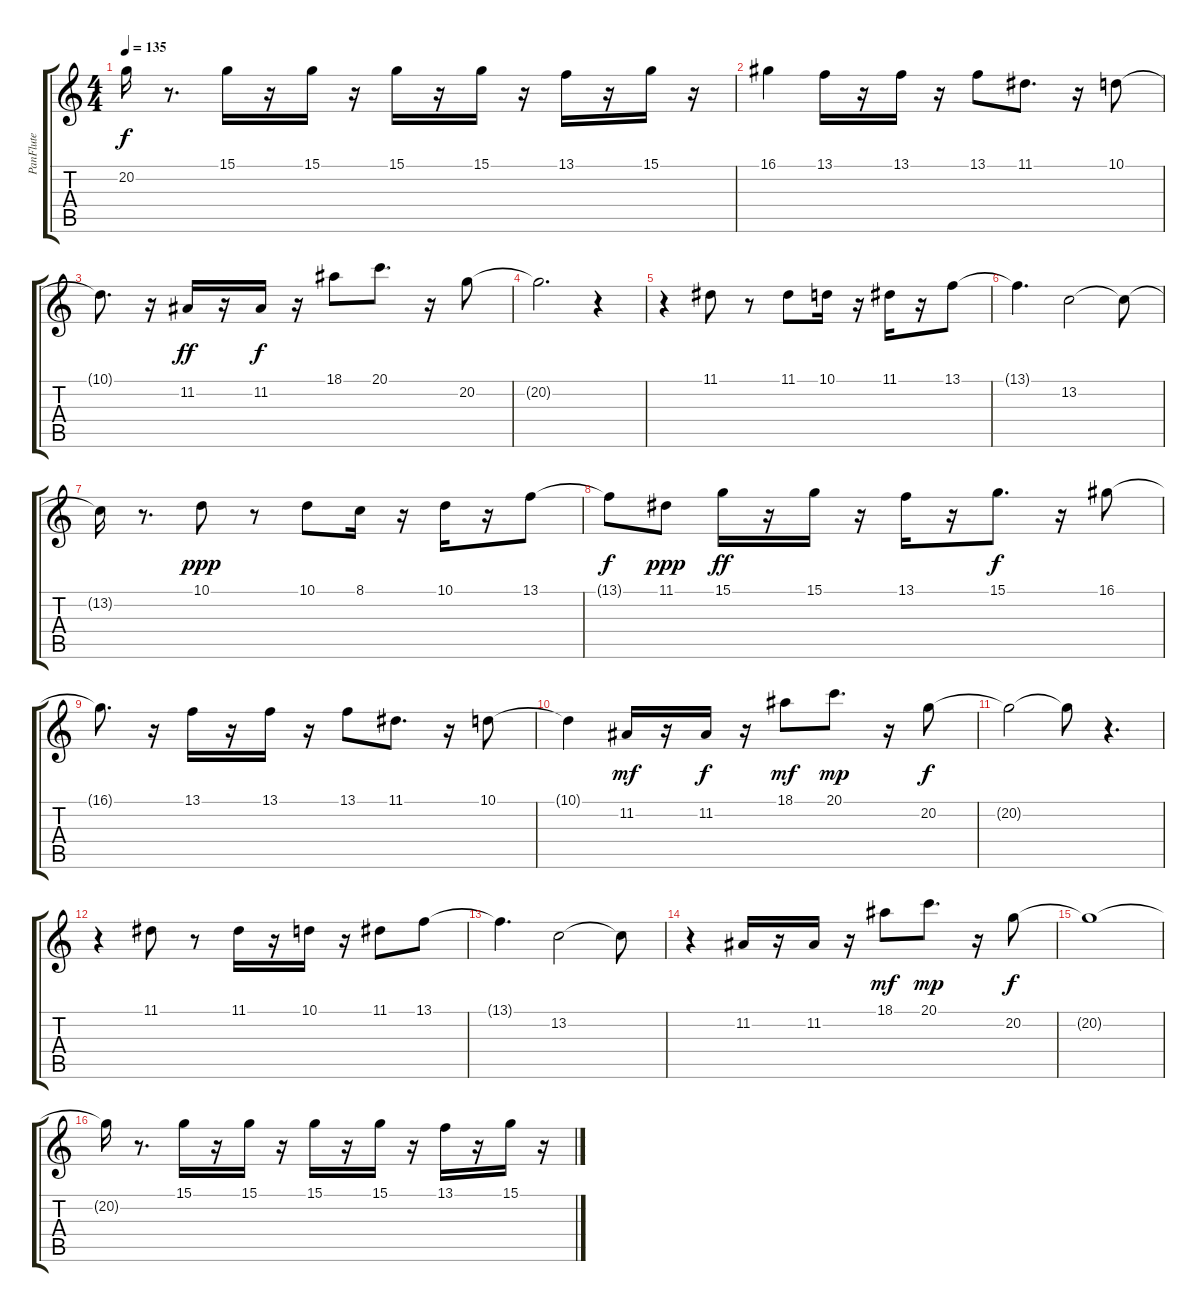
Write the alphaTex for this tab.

\track ("PanFlute" "PanFlute") {instrument panflute}
\staff {score tabs}
\tuning (E4 B3 G3 D3 A2 E2) {hide}
\ts (4 4)
\tempo 135
\clef g2
\ks c
20.2{t}.16{dy f} r.8{d} 15.1.16 r.16 15.1.16 r.16 15.1.16 r.16 15.1.16 r.16 13.1.16 r.16 15.1.16 r.16 |
16.1.4 13.1.16 r.16 13.1.16 r.16 13.1.8 11.1.8{d} r.16 10.1.8 |
10.1{t}.8{d} r.16 11.2.16{dy ff} r.16 11.2.16{dy f} r.16 18.1.8 20.1.8{d} r.16 20.2.8 |
20.2{t}.2{d} r.4 |
r.4 11.1.8 r.8 11.1.8 10.1.16 r.16 11.1.16 r.16 13.1.8 |
13.1{t}.4{d} 13.2.2 13.2{t}.8 |
13.2{t}.16 r.8{d} 10.1.8{dy ppp} r.8 10.1.8 8.1.16 r.16 10.1.16 r.16 13.1.8 |
13.1{t}.8{dy f} 11.1.8{dy ppp} 15.1.16{dy ff} r.16 15.1.16 r.16 13.1.16 r.16 15.1.8{d dy f} r.16 16.1.8 |
16.1{t}.8{d} r.16 13.1.16 r.16 13.1.16 r.16 13.1.8 11.1.8{d} r.16 10.1.8 |
10.1{t}.4 11.2.16{dy mf} r.16 11.2.16{dy f} r.16 18.1.8{dy mf} 20.1.8{d dy mp} r.16 20.2.8{dy f} |
20.2{t}.2 20.2{t}.8 r.4{d} |
r.4 11.1.8 r.8 11.1.16 r.16 10.1.16 r.16 11.1.8 13.1.8 |
13.1{t}.4{d} 13.2.2 13.2{t}.8 |
r.4 11.2.16 r.16 11.2.16 r.16 18.1.8{dy mf} 20.1.8{d dy mp} r.16 20.2.8{dy f} |
20.2{t}.1 |
20.2{t}.16 r.8{d} 15.1.16 r.16 15.1.16 r.16 15.1.16 r.16 15.1.16 r.16 13.1.16 r.16 15.1.16 r.16
